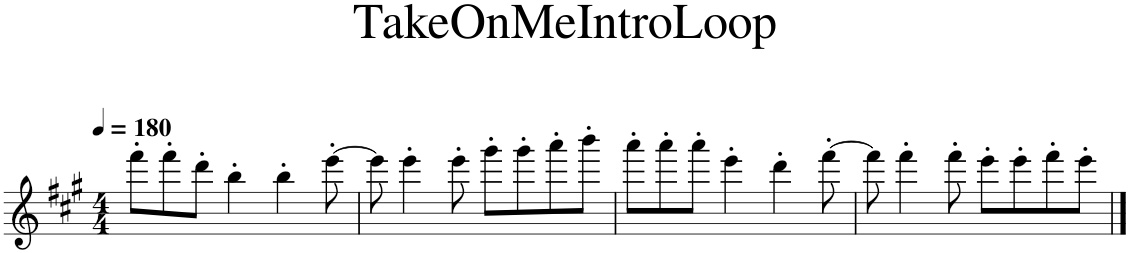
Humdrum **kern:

**kern
*part1
*staff1
*I"Piano
*I'Pno.
*clefG2
*k[f#c#g#]
*M4/4
*MM180
=1
8fff#'\L
8fff#'\
8ddd'\J
4bb'\
4bb'\
[8eee'\
=2
8eee\]
4eee'\
8eee'\
8ggg#'\L
8ggg#'\
8aaa'\
8bbb'\J
=3
8aaa'\L
8aaa'\
8aaa'\J
4eee'\
4ddd'\
[8fff#'\
=4
8fff#\]
4fff#'\
8fff#'\
8eee'\L
8eee'\
8fff#'\
8eee'\J
==
*-
